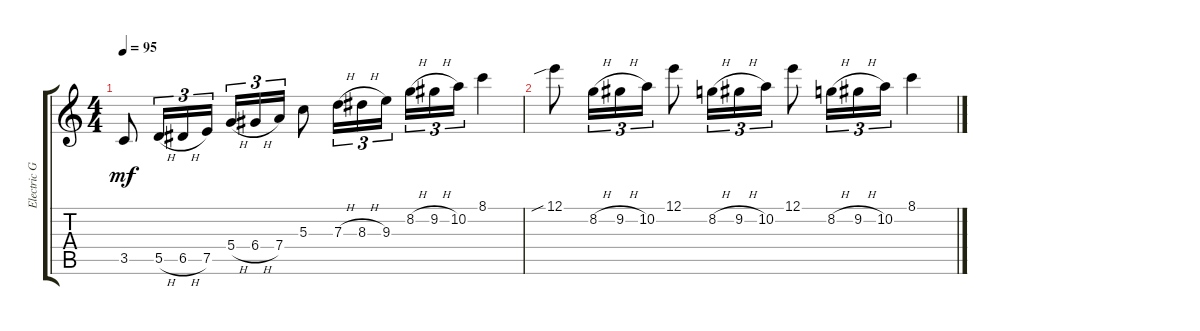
\track ("Electric Guitar" "Electric G") {instrument electricguitarclean}
\staff {score tabs}
\tuning (E4 B3 G3 D3 A2 E2) {hide}
\ts (4 4)
\tempo 95
\clef g2
\ks c
3.5.8{dy mf instrument electricguitarclean} 5.5{h}.16{tu (3 2)} 6.5{h}.16{tu (3 2)} 7.5.16{tu (3 2)} 5.4{h}.16{tu (3 2)} 6.4{h}.16{tu (3 2)} 7.4.16{tu (3 2)} 5.3.8 7.3{h}.16{tu (3 2)} 8.3{h}.16{tu (3 2)} 9.3.16{tu (3 2)} 8.2{h}.16{tu (3 2)} 9.2{h}.16{tu (3 2)} 10.2.16{tu (3 2)} 8.1.4 |
12.1{sib}.8 8.2{h}.16{tu (3 2)} 9.2{h}.16{tu (3 2)} 10.2.16{tu (3 2)} 12.1.8 8.2{h}.16{tu (3 2)} 9.2{h}.16{tu (3 2)} 10.2.16{tu (3 2)} 12.1.8 8.2{h}.16{tu (3 2)} 9.2{h}.16{tu (3 2)} 10.2.16{tu (3 2)} 8.1.4
